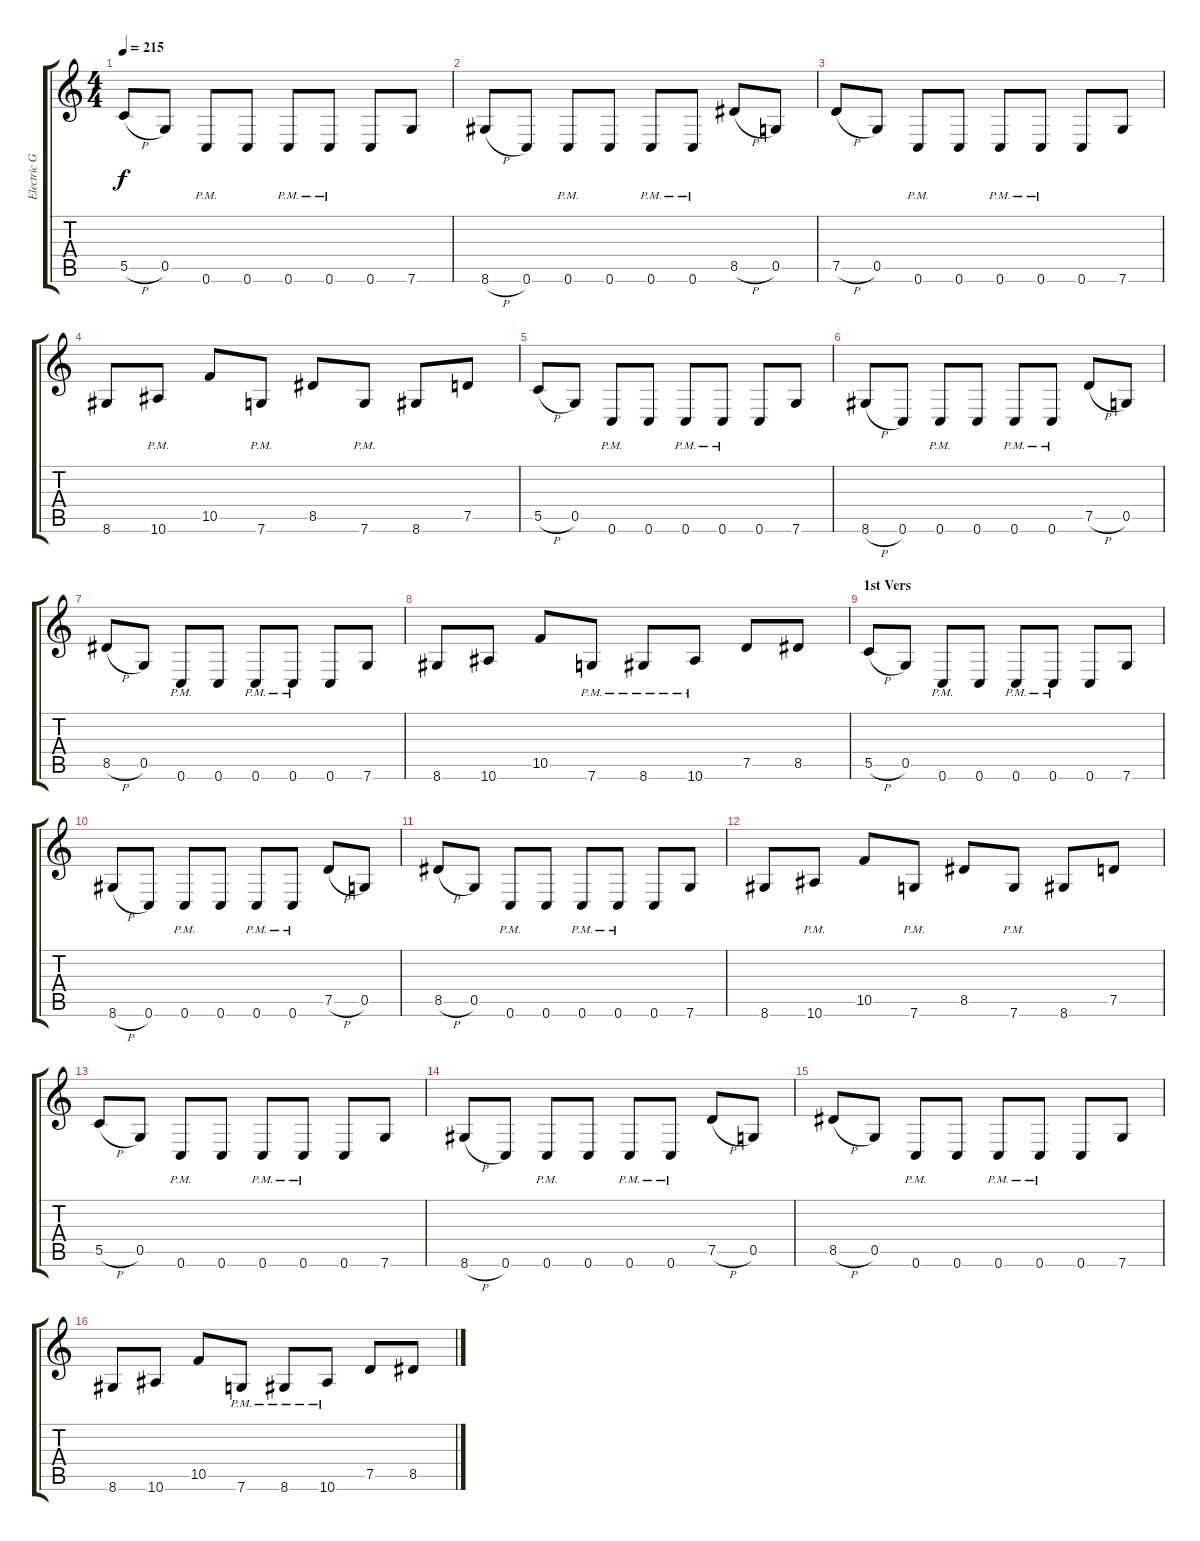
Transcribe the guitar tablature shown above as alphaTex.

\track ("Electric Guitar" "Electric G") {instrument distortionguitar}
\staff {score tabs}
\tuning (D4 A3 F3 C3 G2 C2) {hide}
\ts (4 4)
\tempo 215
\clef g2
\ks c
5.5{h}.8{dy f} 0.5.8 0.6{pm}.8 0.6.8 0.6{pm}.8 0.6{pm}.8 0.6.8 7.6.8 |
8.6{h}.8 0.6.8 0.6{pm}.8 0.6.8 0.6{pm}.8 0.6{pm}.8 8.5{h}.8 0.5.8 |
7.5{h}.8 0.5.8 0.6{pm}.8 0.6.8 0.6{pm}.8 0.6{pm}.8 0.6.8 7.6.8 |
8.6.8 10.6{pm}.8 10.5.8 7.6{pm}.8 8.5.8 7.6{pm}.8 8.6.8 7.5.8 |
5.5{h}.8 0.5.8 0.6{pm}.8 0.6.8 0.6{pm}.8 0.6{pm}.8 0.6.8 7.6.8 |
8.6{h}.8 0.6.8 0.6{pm}.8 0.6.8 0.6{pm}.8 0.6{pm}.8 7.5{h}.8 0.5.8 |
8.5{h}.8 0.5.8 0.6{pm}.8 0.6.8 0.6{pm}.8 0.6{pm}.8 0.6.8 7.6.8 |
8.6.8 10.6.8 10.5.8 7.6{pm}.8 8.6{pm}.8 10.6{pm}.8 7.5.8 8.5.8 |
\section ("" "1st Vers")
5.5{h}.8 0.5.8 0.6{pm}.8 0.6.8 0.6{pm}.8 0.6{pm}.8 0.6.8 7.6.8 |
8.6{h}.8 0.6.8 0.6{pm}.8 0.6.8 0.6{pm}.8 0.6{pm}.8 7.5{h}.8 0.5.8 |
8.5{h}.8 0.5.8 0.6{pm}.8 0.6.8 0.6{pm}.8 0.6{pm}.8 0.6.8 7.6.8 |
8.6.8 10.6{pm}.8 10.5.8 7.6{pm}.8 8.5.8 7.6{pm}.8 8.6.8 7.5.8 |
5.5{h}.8 0.5.8 0.6{pm}.8 0.6.8 0.6{pm}.8 0.6{pm}.8 0.6.8 7.6.8 |
8.6{h}.8 0.6.8 0.6{pm}.8 0.6.8 0.6{pm}.8 0.6{pm}.8 7.5{h}.8 0.5.8 |
8.5{h}.8 0.5.8 0.6{pm}.8 0.6.8 0.6{pm}.8 0.6{pm}.8 0.6.8 7.6.8 |
8.6.8 10.6.8 10.5.8 7.6{pm}.8 8.6{pm}.8 10.6{pm}.8 7.5.8 8.5.8
